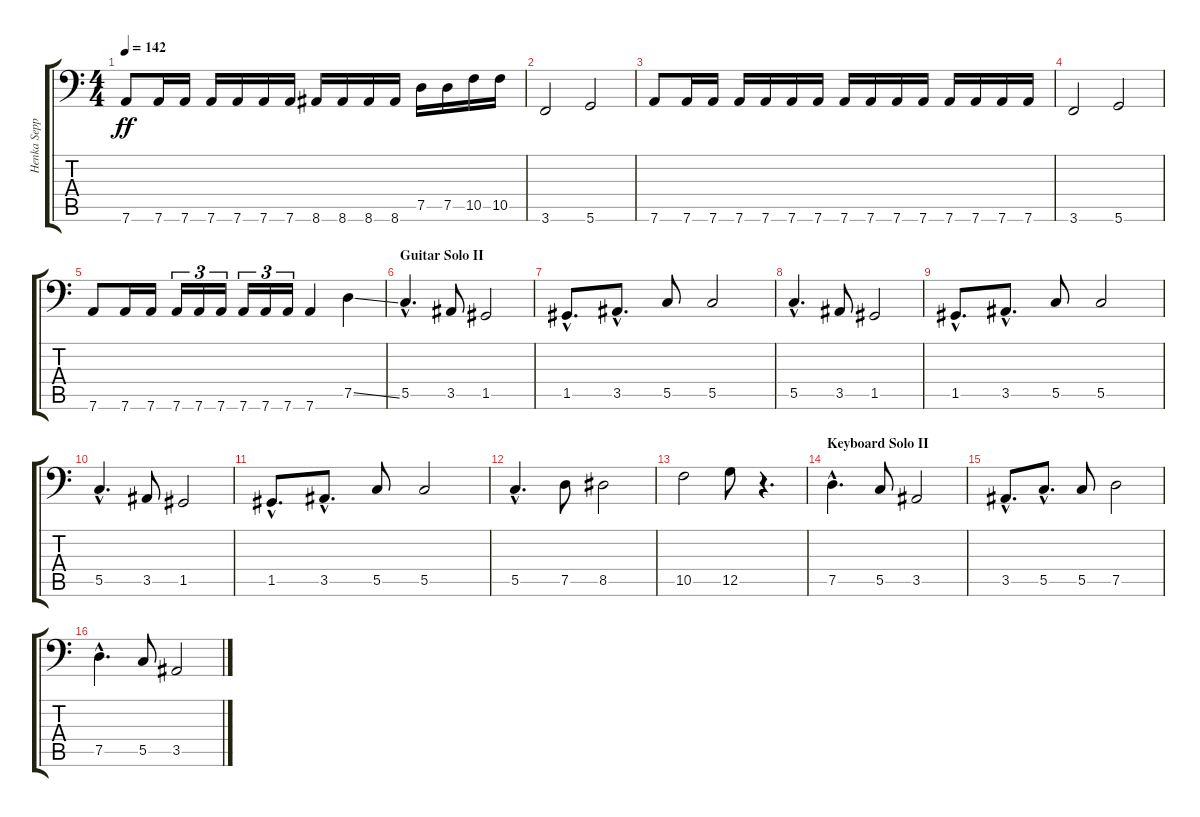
\track ("Henka Seppäla" "Henka Sepp") {instrument electricbasspick}
\staff {score tabs}
\tuning (D3 A2 F2 C2 G1 D1) {hide}
\ts (4 4)
\tempo 142
\clef f4
\ks c
7.6.8{dy ff} 7.6.16 7.6.16 7.6.16 7.6.16 7.6.16 7.6.16 8.6.16 8.6.16 8.6.16 8.6.16 7.5.16 7.5.16 10.5.16 10.5.16 |
3.6.2 5.6.2 |
7.6.8 7.6.16 7.6.16 7.6.16 7.6.16 7.6.16 7.6.16 7.6.16 7.6.16 7.6.16 7.6.16 7.6.16 7.6.16 7.6.16 7.6.16 |
3.6.2 5.6.2 |
7.6.8 7.6.16 7.6.16 7.6.16{tu (3 2)} 7.6.16{tu (3 2)} 7.6.16{tu (3 2)} 7.6.16{tu (3 2)} 7.6.16{tu (3 2)} 7.6.16{tu (3 2)} 7.6.4 7.5{ss}.4 |
\section ("" "Guitar Solo II")
5.5{hac}.4{d} 3.5.8 1.5.2 |
1.5{hac}.8{d} 3.5{hac}.8{d} 5.5.8 5.5.2 |
5.5{hac}.4{d} 3.5.8 1.5.2 |
1.5{hac}.8{d} 3.5{hac}.8{d} 5.5.8 5.5.2 |
5.5{hac}.4{d} 3.5.8 1.5.2 |
1.5{hac}.8{d} 3.5{hac}.8{d} 5.5.8 5.5.2 |
5.5{hac}.4{d} 7.5.8 8.5.2 |
10.5.2 12.5.8 r.4{d} |
\section ("" "Keyboard Solo II")
7.5{hac}.4{d} 5.5.8 3.5.2 |
3.5{hac}.8{d} 5.5{hac}.8{d} 5.5.8 7.5.2 |
7.5{hac}.4{d} 5.5.8 3.5.2
